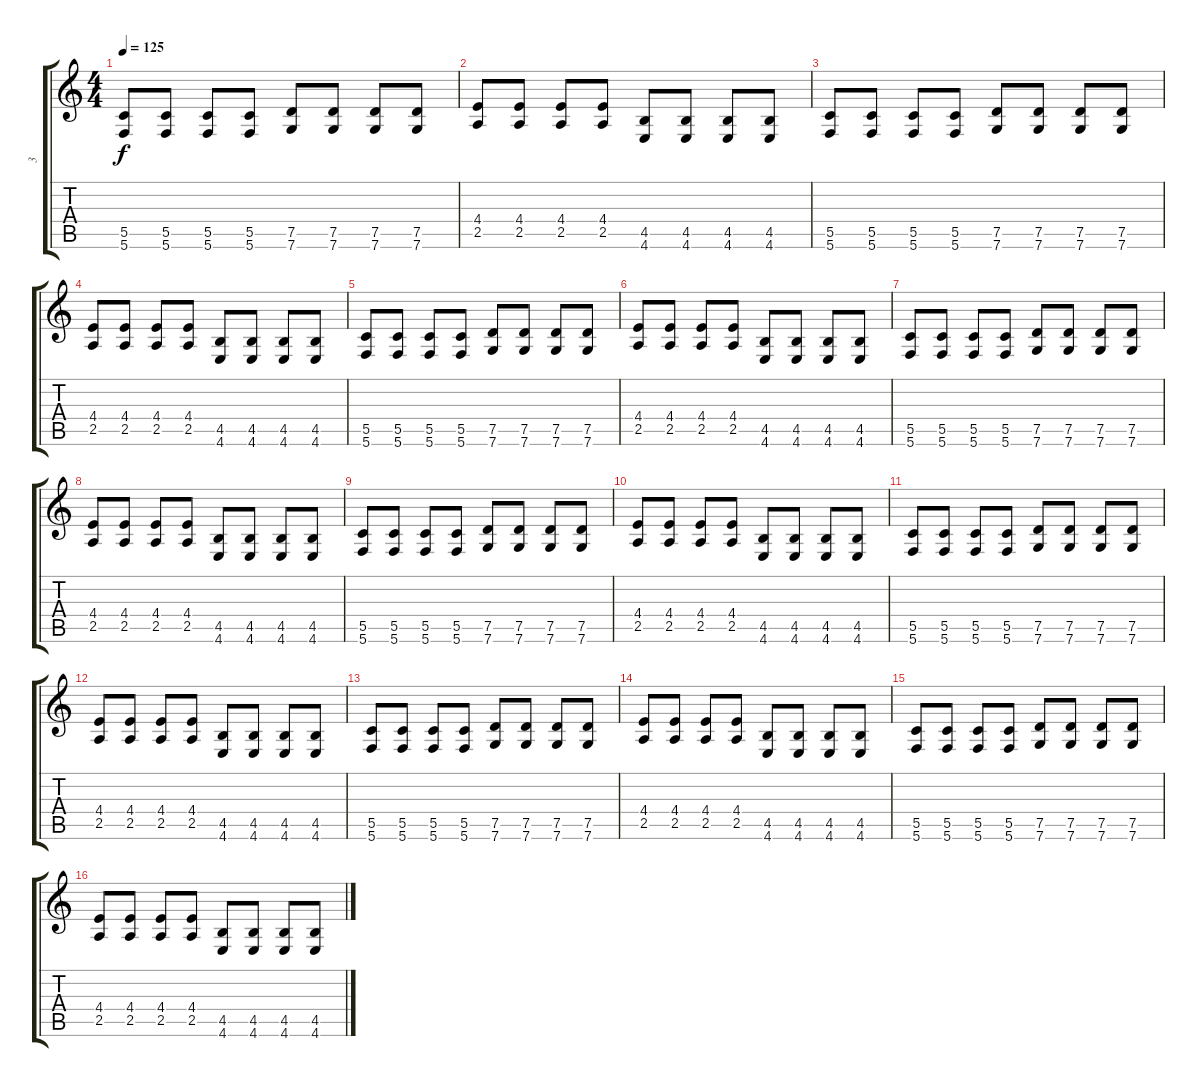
\track ("3" "3") {instrument distortionguitar}
\staff {score tabs}
\tuning (D4 A3 F3 C3 G2 C2) {hide}
\ts (4 4)
\tempo 125
\clef g2
\ks c
(5.5 5.6).8{dy f} (5.5 5.6).8 (5.5 5.6).8 (5.5 5.6).8 (7.5 7.6).8 (7.5 7.6).8 (7.5 7.6).8 (7.5 7.6).8 |
(4.4 2.5).8 (4.4 2.5).8 (4.4 2.5).8 (4.4 2.5).8 (4.5 4.6).8 (4.5 4.6).8 (4.5 4.6).8 (4.5 4.6).8 |
(5.5 5.6).8 (5.5 5.6).8 (5.5 5.6).8 (5.5 5.6).8 (7.5 7.6).8 (7.5 7.6).8 (7.5 7.6).8 (7.5 7.6).8 |
(4.4 2.5).8 (4.4 2.5).8 (4.4 2.5).8 (4.4 2.5).8 (4.5 4.6).8 (4.5 4.6).8 (4.5 4.6).8 (4.5 4.6).8 |
(5.5 5.6).8 (5.5 5.6).8 (5.5 5.6).8 (5.5 5.6).8 (7.5 7.6).8 (7.5 7.6).8 (7.5 7.6).8 (7.5 7.6).8 |
(4.4 2.5).8 (4.4 2.5).8 (4.4 2.5).8 (4.4 2.5).8 (4.5 4.6).8 (4.5 4.6).8 (4.5 4.6).8 (4.5 4.6).8 |
(5.5 5.6).8 (5.5 5.6).8 (5.5 5.6).8 (5.5 5.6).8 (7.5 7.6).8 (7.5 7.6).8 (7.5 7.6).8 (7.5 7.6).8 |
(4.4 2.5).8 (4.4 2.5).8 (4.4 2.5).8 (4.4 2.5).8 (4.5 4.6).8 (4.5 4.6).8 (4.5 4.6).8 (4.5 4.6).8 |
(5.5 5.6).8 (5.5 5.6).8 (5.5 5.6).8 (5.5 5.6).8 (7.5 7.6).8 (7.5 7.6).8 (7.5 7.6).8 (7.5 7.6).8 |
(4.4 2.5).8 (4.4 2.5).8 (4.4 2.5).8 (4.4 2.5).8 (4.5 4.6).8 (4.5 4.6).8 (4.5 4.6).8 (4.5 4.6).8 |
(5.5 5.6).8 (5.5 5.6).8 (5.5 5.6).8 (5.5 5.6).8 (7.5 7.6).8 (7.5 7.6).8 (7.5 7.6).8 (7.5 7.6).8 |
(4.4 2.5).8 (4.4 2.5).8 (4.4 2.5).8 (4.4 2.5).8 (4.5 4.6).8 (4.5 4.6).8 (4.5 4.6).8 (4.5 4.6).8 |
(5.5 5.6).8 (5.5 5.6).8 (5.5 5.6).8 (5.5 5.6).8 (7.5 7.6).8 (7.5 7.6).8 (7.5 7.6).8 (7.5 7.6).8 |
(4.4 2.5).8 (4.4 2.5).8 (4.4 2.5).8 (4.4 2.5).8 (4.5 4.6).8 (4.5 4.6).8 (4.5 4.6).8 (4.5 4.6).8 |
(5.5 5.6).8 (5.5 5.6).8 (5.5 5.6).8 (5.5 5.6).8 (7.5 7.6).8 (7.5 7.6).8 (7.5 7.6).8 (7.5 7.6).8 |
(4.4 2.5).8 (4.4 2.5).8 (4.4 2.5).8 (4.4 2.5).8 (4.5 4.6).8 (4.5 4.6).8 (4.5 4.6).8 (4.5 4.6).8
